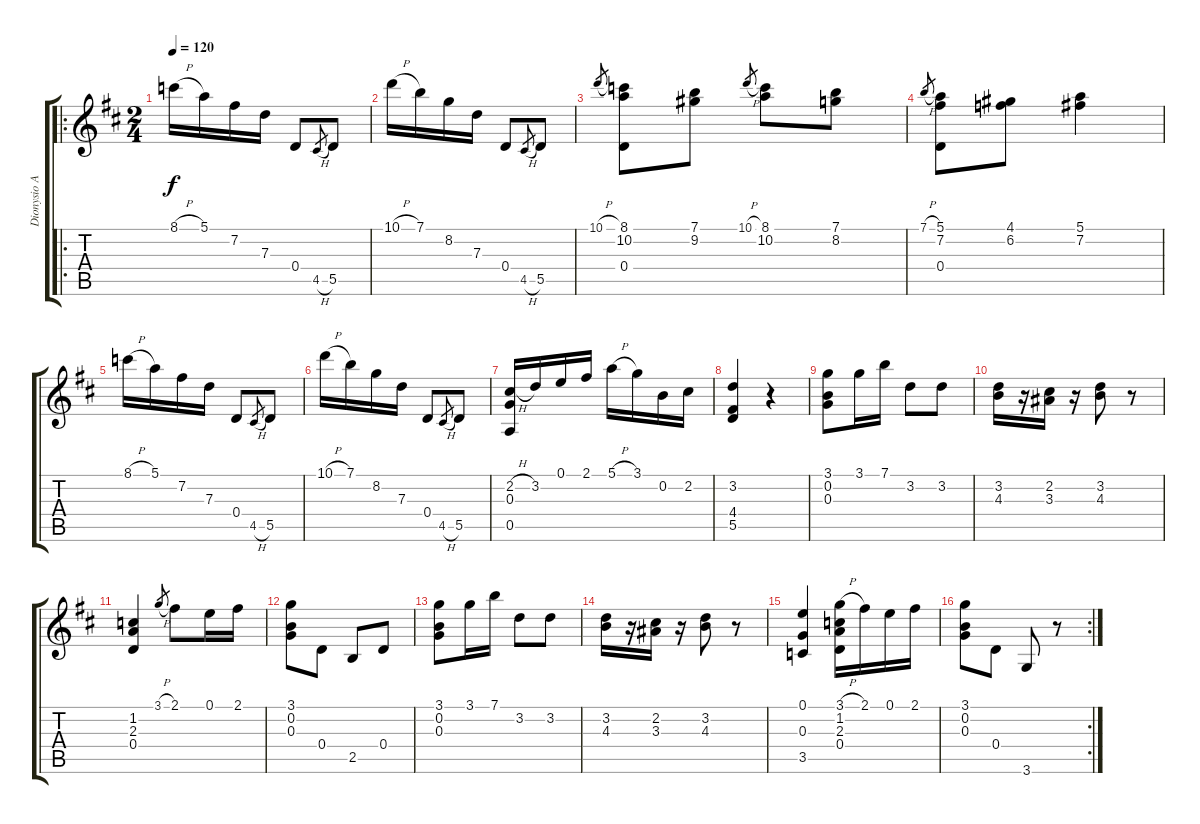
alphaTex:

\track ("Dionysio Aguado" "Dionysio A") {instrument acousticguitarnylon}
\staff {score tabs}
\tuning (E4 B3 G3 D3 A2 E2) {hide}
\ro
\ts (2 4)
\tempo 120
\clef g2
\ks d
8.1{h}.16{dy f} 5.1.16 7.2.16 7.3.16 0.4.8 4.5{h}.8{gr} 5.5.8 |
10.1{h}.16 7.1.16 8.2.16 7.3.16 0.4.8 4.5{h}.8{gr} 5.5.8 |
10.1{h}.8{gr} (8.1 10.2 0.4).8 (7.1 9.2).8 10.1{h}.8{gr} (8.1 10.2).8 (7.1 8.2).8 |
7.1{h}.8{gr} (5.1 7.2 0.4).8 (4.1 6.2).8 (5.1 7.2).4 |
8.1{h}.16 5.1.16 7.2.16 7.3.16 0.4.8 4.5{h}.8{gr} 5.5.8 |
10.1{h}.16 7.1.16 8.2.16 7.3.16 0.4.8 4.5{h}.8{gr} 5.5.8 |
(2.2{h} 0.3 0.5).16 3.2.16 0.1.16 2.1.16 5.1{h}.16 3.1.16 0.2.16 2.2.16 |
(3.2 4.4 5.5).4 r.4 |
(3.1 0.2 0.3).8 3.1.16 7.1.16 3.2.8 3.2.8 |
(3.2 4.3).16 r.16 (2.2 3.3).16 r.16 (3.2 4.3).8 r.8 |
(1.2 2.3 0.4).4 3.1{h}.8{gr} 2.1.8 0.1.16 2.1.16 |
(3.1 0.2 0.3).8 0.4.8 2.5.8 0.4.8 |
(3.1 0.2 0.3).8 3.1.16 7.1.16 3.2.8 3.2.8 |
(3.2 4.3).16 r.16 (2.2 3.3).16 r.16 (3.2 4.3).8 r.8 |
(0.1 0.3 3.5).4 (3.1{h} 1.2 2.3 0.4).16 2.1.16 0.1.16 2.1.16 |
\rc 2
(3.1 0.2 0.3).8 0.4.8 3.6.8 r.8
